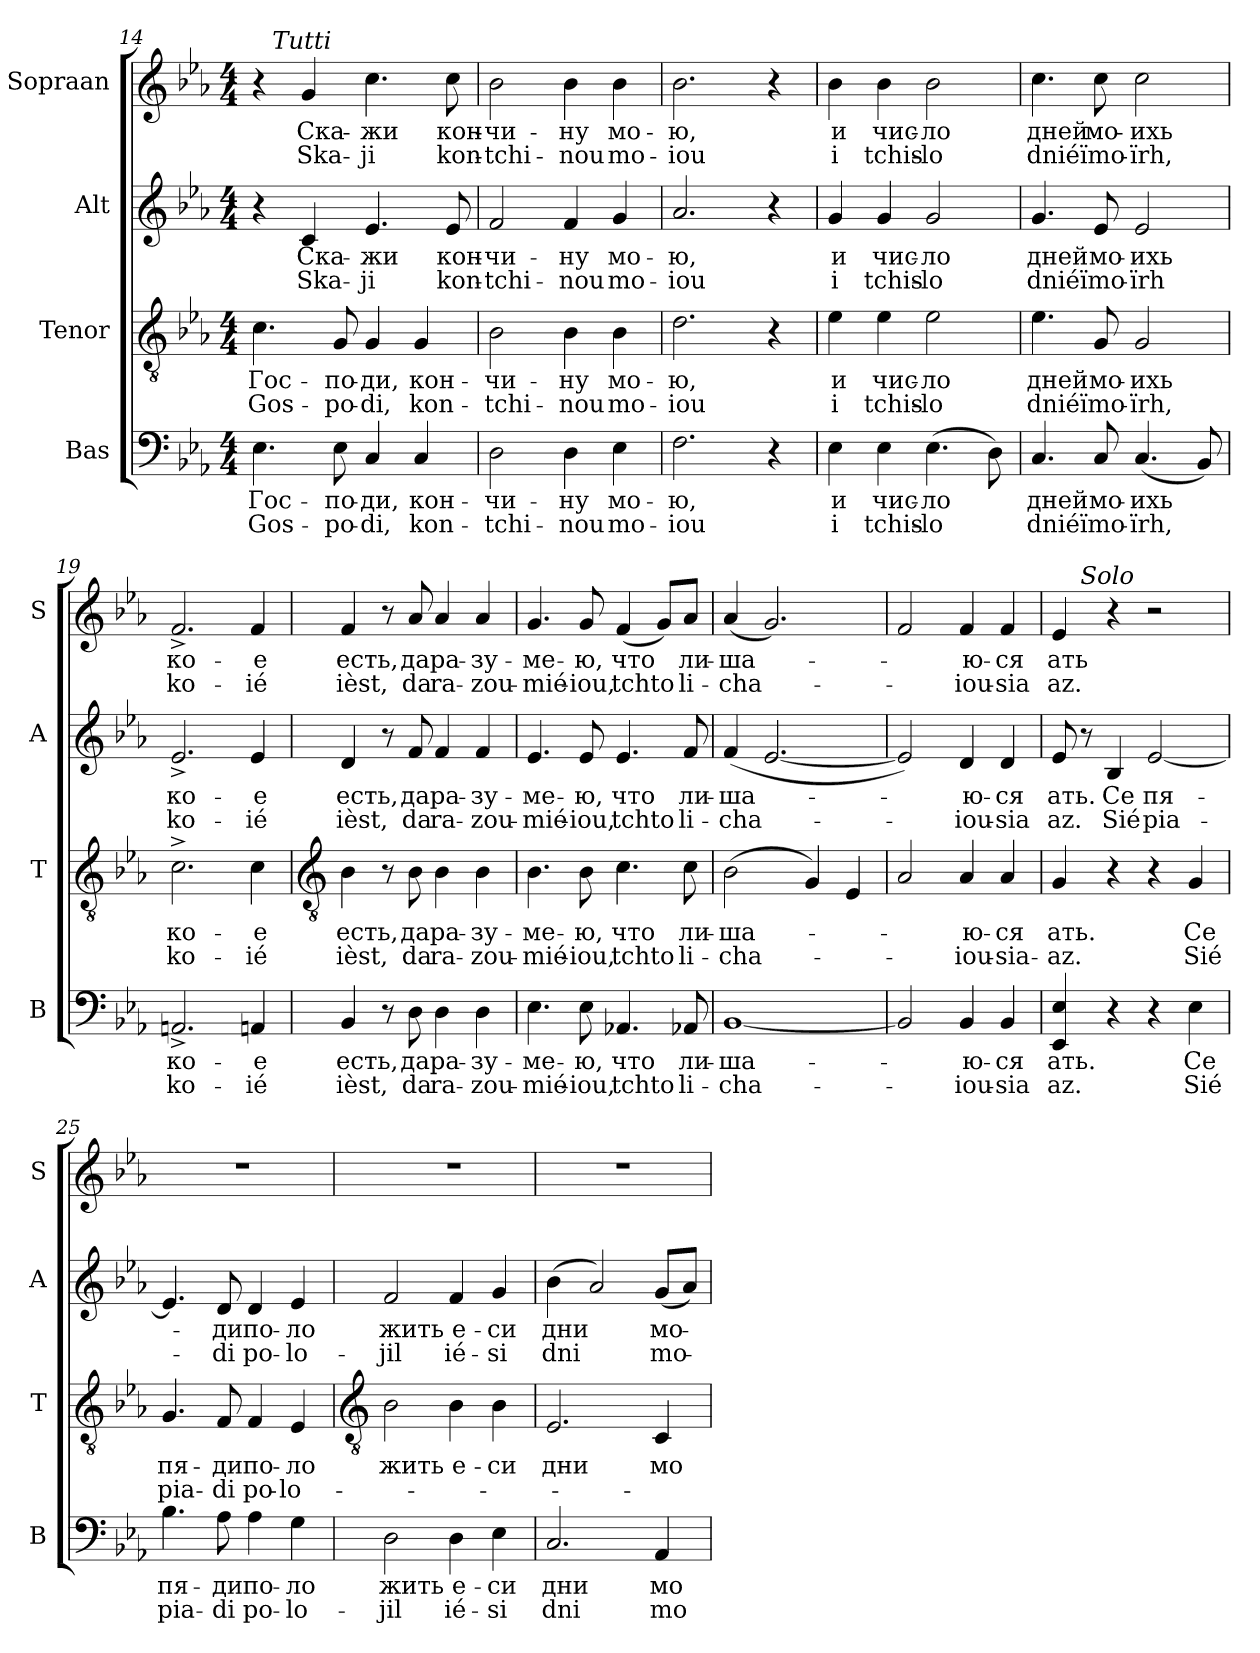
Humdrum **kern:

**kern	**text	**text	**kern	**text	**text	**kern	**text	**text	**kern	**text	**text
*part4	*part4	*part4	*part3	*part3	*part3	*part2	*part2	*part2	*part1	*part1	*part1
*staff4	*staff4	*staff4	*staff3	*staff3	*staff3	*staff2	*staff2	*staff2	*staff1	*staff1	*staff1
*I"Bas	*	*	*I"Tenor	*	*	*I"Alt	*	*	*I"Sopraan	*	*
*I'B	*	*	*I'T	*	*	*I'A	*	*	*I'S	*	*
*clefF4	*	*	*clefGv2	*	*	*clefG2	*	*	*clefG2	*	*
*k[b-e-a-]	*	*	*k[b-e-a-]	*	*	*k[b-e-a-]	*	*	*k[b-e-a-]	*	*
*E-:	*	*	*E-:	*	*	*E-:	*	*	*E-:	*	*
*M4/4	*	*	*M4/4	*	*	*M4/4	*	*	*M4/4	*	*
=14	=14	=14	=14	=14	=14	=14	=14	=14	=14	=14	=14
!	!LO:LY:b	!LO:LY:b	!	!LO:LY:b	!LO:LY:b	!	!	!	!	!	!
4.E-\	Гос-	-Gos-	4.c\	Гос-	-Gos-	4r	.	.	4r	.	.
!	!	!	!	!	!	!	!	!	!LO:TX:a:i:cj:t=Tutti	!	!
!	!	!	!	!	!	!	!LO:LY:b	!LO:LY:b	!	!LO:LY:b	!LO:LY:b
.	.	.	.	.	.	4c/	Ска-	-Ska-	4g/	Ска-	-Ska-
!	!LO:LY:b	!LO:LY:b	!	!LO:LY:b	!LO:LY:b	!	!	!	!	!	!
8E-\	-по-	-po-	8G/	-по-	-po-	.	.	.	.	.	.
!	!LO:LY:b	!LO:LY:b	!	!LO:LY:b	!LO:LY:b	!	!LO:LY:b	!LO:LY:b	!	!LO:LY:b	!LO:LY:b
4C/	-ди,	di,	4G/	-ди,	di,	4.e-/	-жи	ji	4.cc\	-жи	ji
!	!LO:LY:b	!LO:LY:b	!	!LO:LY:b	!LO:LY:b	!	!	!	!	!	!
4C/	кон-	-kon-	4G/	кон-	-kon-	.	.	.	.	.	.
!	!	!	!	!	!	!	!LO:LY:b	!LO:LY:b	!	!LO:LY:b	!LO:LY:b
.	.	.	.	.	.	8e-/	кон-	-kon-	8cc\	кон-	-kon-
=15	=15	=15	=15	=15	=15	=15	=15	=15	=15	=15	=15
!	!LO:LY:b	!LO:LY:b	!	!LO:LY:b	!LO:LY:b	!	!LO:LY:b	!LO:LY:b	!	!LO:LY:b	!LO:LY:b
2D\	-чи-	-tchi-	2B-\	-чи-	-tchi-	2f/	-чи-	-tchi-	2b-\	-чи-	-tchi-
!	!LO:LY:b	!LO:LY:b	!	!LO:LY:b	!LO:LY:b	!	!LO:LY:b	!LO:LY:b	!	!LO:LY:b	!LO:LY:b
4D\	-ну	nou	4B-\	-ну	nou	4f/	-ну	nou	4b-\	-ну	nou
!	!LO:LY:b	!LO:LY:b	!	!LO:LY:b	!LO:LY:b	!	!LO:LY:b	!LO:LY:b	!	!LO:LY:b	!LO:LY:b
4E-\	мо-	-mo-	4B-\	мо-	-mo-	4g/	мо-	-mo-	4b-\	мо-	-mo-
=16	=16	=16	=16	=16	=16	=16	=16	=16	=16	=16	=16
!	!LO:LY:b	!LO:LY:b	!	!LO:LY:b	!LO:LY:b	!	!LO:LY:b	!LO:LY:b	!	!LO:LY:b	!LO:LY:b
2.F\	-ю,	iou	2.d\	-ю,	iou	2.a-/	-ю,	iou	2.b-\	-ю,	iou
4r	.	.	4r	.	.	4r	.	.	4r	.	.
=17	=17	=17	=17	=17	=17	=17	=17	=17	=17	=17	=17
!	!LO:LY:b	!LO:LY:b	!	!LO:LY:b	!LO:LY:b	!	!LO:LY:b	!LO:LY:b	!	!LO:LY:b	!LO:LY:b
4E-\	и	i	4e-\	и	i	4g/	и	i	4b-\	и	i
!	!LO:LY:b	!LO:LY:b	!	!LO:LY:b	!LO:LY:b	!	!LO:LY:b	!LO:LY:b	!	!LO:LY:b	!LO:LY:b
4E-\	чис-	-tchis-	4e-\	чис-	-tchis-	4g/	чис-	-tchis-	4b-\	чис-	-tchis-
!	!LO:LY:b	!LO:LY:b	!	!LO:LY:b	!LO:LY:b	!	!LO:LY:b	!LO:LY:b	!	!LO:LY:b	!LO:LY:b
(>4.E-\	-ло	lo	2e-\	-ло	lo	2g/	-ло	lo	2b-\	-ло	lo
8D\)	.	.	.	.	.	.	.	.	.	.	.
=18	=18	=18	=18	=18	=18	=18	=18	=18	=18	=18	=18
!	!LO:LY:b	!LO:LY:b	!	!LO:LY:b	!LO:LY:b	!	!LO:LY:b	!LO:LY:b	!	!LO:LY:b	!LO:LY:b
4.C/	дней	dniéï	4.e-\	дней	dniéï	4.g/	дней	dniéï	4.cc\	дней	dniéï
!	!LO:LY:b	!LO:LY:b	!	!LO:LY:b	!LO:LY:b	!	!LO:LY:b	!LO:LY:b	!	!LO:LY:b	!LO:LY:b
8C/	мо-	-mo-	8G/	мо-	-mo-	8e-/	мо-	-mo-	8cc\	мо-	-mo-
!	!LO:LY:b	!LO:LY:b	!	!LO:LY:b	!LO:LY:b	!	!LO:LY:b	!LO:LY:b	!	!LO:LY:b	!LO:LY:b
(<4.C/	-ихь	ïrh,	2G/	-ихь	ïrh,	2e-/	-ихь	ïrh	2cc\	-ихь	ïrh,
8BB-/)	.	.	.	.	.	.	.	.	.	.	.
=19	=19	=19	=19	=19	=19	=19	=19	=19	=19	=19	=19
!	!LO:LY:b	!LO:LY:b	!	!LO:LY:b	!LO:LY:b	!	!LO:LY:b	!LO:LY:b	!	!LO:LY:b	!LO:LY:b
2.AAn^/	ко-	-ko-	2.c^\	ко-	-ko-	2.e-^/	ко-	-ko-	2.f^/	ко-	-ko-
!	!LO:LY:b	!LO:LY:b	!	!LO:LY:b	!LO:LY:b	!	!LO:LY:b	!LO:LY:b	!	!LO:LY:b	!LO:LY:b
4AAn/	-е	ié	4c\	-е	ié	4e-/	-е	ié	4f/	-е	ié
!!LO:LB:g=z
=20	=20	=20	=20	=20	=20	=20	=20	=20	=20	=20	=20
*	*	*	*clefGv2	*	*	*	*	*	*	*	*
!	!LO:LY:b	!LO:LY:b	!	!LO:LY:b	!LO:LY:b	!	!LO:LY:b	!LO:LY:b	!	!LO:LY:b	!LO:LY:b
4BB-/	есть,	ièst,	4B-\	есть,	ièst,	4d/	есть,	ièst,	4f/	есть,	ièst,
8r	.	.	8r	.	.	8r	.	.	8r	.	.
!	!LO:LY:b	!LO:LY:b	!	!LO:LY:b	!LO:LY:b	!	!LO:LY:b	!LO:LY:b	!	!LO:LY:b	!LO:LY:b
8D\	да	da	8B-\	да	da	8f/	да	da	8a-/	да	da
!	!LO:LY:b	!LO:LY:b	!	!LO:LY:b	!LO:LY:b	!	!LO:LY:b	!LO:LY:b	!	!LO:LY:b	!LO:LY:b
4D\	ра-	-ra-	4B-\	ра-	-ra-	4f/	ра-	-ra-	4a-/	ра-	-ra-
!	!LO:LY:b	!LO:LY:b	!	!LO:LY:b	!LO:LY:b	!	!LO:LY:b	!LO:LY:b	!	!LO:LY:b	!LO:LY:b
4D\	-зу-	-zou-	4B-\	-зу-	-zou-	4f/	-зу-	-zou-	4a-/	-зу-	-zou-
=21	=21	=21	=21	=21	=21	=21	=21	=21	=21	=21	=21
!	!LO:LY:b	!LO:LY:b	!	!LO:LY:b	!LO:LY:b	!	!LO:LY:b	!LO:LY:b	!	!LO:LY:b	!LO:LY:b
4.E-\	-ме-	-mié-	4.B-\	-ме-	-mié-	4.e-/	-ме-	-mié-	4.g/	-ме-	-mié-
!	!LO:LY:b	!LO:LY:b	!	!LO:LY:b	!LO:LY:b	!	!LO:LY:b	!LO:LY:b	!	!LO:LY:b	!LO:LY:b
8E-\	-ю,	iou,	8B-\	-ю,	iou,	8e-/	-ю,	iou,	8g/	-ю,	iou,
!	!LO:LY:b	!LO:LY:b	!	!LO:LY:b	!LO:LY:b	!	!LO:LY:b	!LO:LY:b	!	!LO:LY:b	!LO:LY:b
4.AA-X/	что	tchto	4.c\	что	tchto	4.e-/	что	tchto	(<4f/	что	tchto
.	.	.	.	.	.	.	.	.	8g/L)	.	.
!	!LO:LY:b	!LO:LY:b	!	!LO:LY:b	!LO:LY:b	!	!LO:LY:b	!LO:LY:b	!	!LO:LY:b	!LO:LY:b
8AA-X/	ли-	-li-	8c\	ли-	-li-	8f/	ли-	-li-	8a-/J	ли-	-li-
=22	=22	=22	=22	=22	=22	=22	=22	=22	=22	=22	=22
!	!LO:LY:b	!LO:LY:b	!	!LO:LY:b	!LO:LY:b	!	!LO:LY:b	!LO:LY:b	!	!LO:LY:b	!LO:LY:b
[1BB-	-шa-	-cha-	(<2B-\	-шa-	-cha-	(<4f/	-шa-	-cha-	(<4a-/	-шa-	-cha-
.	.	.	.	.	.	[2.e-/	.	.	2.g/)	.	.
.	.	.	4G/)	.	.	.	.	.	.	.	.
.	.	.	4E-/	.	.	.	.	.	.	.	.
=23	=23	=23	=23	=23	=23	=23	=23	=23	=23	=23	=23
2BB-/]	.	.	2A-/	.	.	2e-/])	.	.	2f/	.	.
!	!LO:LY:b	!LO:LY:b	!	!LO:LY:b	!LO:LY:b	!	!LO:LY:b	!LO:LY:b	!	!LO:LY:b	!LO:LY:b
4BB-/	-ю-	-iou-	4A-/	-ю-	-iou-	4d/	-ю-	-iou-	4f/	-ю-	-iou-
!	!LO:LY:b	!LO:LY:b	!	!LO:LY:b	!LO:LY:b	!	!LO:LY:b	!LO:LY:b	!	!LO:LY:b	!LO:LY:b
4BB-/	-ся	sia	4A-/	-ся	sia-	4d/	-ся	sia	4f/	-ся	sia
=24	=24	=24	=24	=24	=24	=24	=24	=24	=24	=24	=24
!	!LO:LY:b	!LO:LY:b	!	!LO:LY:b	!LO:LY:b	!	!LO:LY:b	!LO:LY:b	!	!LO:LY:b	!LO:LY:b
4EE-/ 4E-/	ать.	az.	4G/	-ать.	az.	8e-/	ать.	az.	4e-/	ать	az.
.	.	.	.	.	.	8r	.	.	.	.	.
!	!	!	!	!	!	!	!	!	!LO:TX:a:i:cj:t=Solo	!	!
!	!	!	!	!	!	!	!LO:LY:b	!LO:LY:b	!	!	!
4r	.	.	4r	.	.	4B-/	Се	Sié	4r	.	.
!	!	!	!	!	!	!	!LO:LY:b	!LO:LY:b	!	!	!
4r	.	.	4r	.	.	[2e-/	пя-	-pia-	2r	.	.
!	!LO:LY:b	!LO:LY:b	!	!LO:LY:b	!LO:LY:b	!	!	!	!	!	!
4E-\	Се	Sié	4G/	Се	Sié	.	.	.	.	.	.
=25	=25	=25	=25	=25	=25	=25	=25	=25	=25	=25	=25
!	!LO:LY:b	!LO:LY:b	!	!LO:LY:b	!LO:LY:b	!	!	!	!	!	!
4.B-\	пя-	-pia-	4.G/	пя-	-pia-	4.e-/]	.	.	1r	.	.
!	!LO:LY:b	!LO:LY:b	!	!LO:LY:b	!LO:LY:b	!	!LO:LY:b	!LO:LY:b	!	!	!
8A-\	-ди	di	8F/	-ди	di	8d/	-ди	di	.	.	.
!	!LO:LY:b	!LO:LY:b	!	!LO:LY:b	!LO:LY:b	!	!LO:LY:b	!LO:LY:b	!	!	!
4A-\	по-	-po-	4F/	по-	-po-	4d/	по-	-po-	.	.	.
!	!LO:LY:b	!LO:LY:b	!	!LO:LY:b	!LO:LY:b	!	!LO:LY:b	!LO:LY:b	!	!	!
4G\	-ло	lo-	4E-/	-ло	lo-	4e-/	-ло	lo-	.	.	.
!!LO:LB:g=z
=26	=26	=26	=26	=26	=26	=26	=26	=26	=26	=26	=26
*	*	*	*clefGv2	*	*	*	*	*	*	*	*
!	!LO:LY:b	!LO:LY:b	!	!LO:LY:b	!	!	!LO:LY:b	!LO:LY:b	!	!	!
2D\	-жить	jil	2B-\	-жить	.	2f/	-жить	jil	1r	.	.
!	!LO:LY:b	!LO:LY:b	!	!LO:LY:b	!	!	!LO:LY:b	!LO:LY:b	!	!	!
4D\	е-	-ié-	4B-\	е-	.	4f/	е-	-ié-	.	.	.
!	!LO:LY:b	!LO:LY:b	!	!LO:LY:b	!	!	!LO:LY:b	!LO:LY:b	!	!	!
4E-\	-си	si	4B-\	-си	.	4g/	-си	si	.	.	.
=27	=27	=27	=27	=27	=27	=27	=27	=27	=27	=27	=27
!	!LO:LY:b	!LO:LY:b	!	!LO:LY:b	!	!	!LO:LY:b	!LO:LY:b	!	!	!
2.C/	дни	dni	2.E-/	дни	.	(<4b-\	дни	dni	1r	.	.
.	.	.	.	.	.	2a-/)	.	.	.	.	.
!	!LO:LY:b	!LO:LY:b	!	!LO:LY:b	!	!	!LO:LY:b	!LO:LY:b	!	!	!
4AA-/	мо-	-mo-	4C/	мо-	.	(<8g/L	мо-	-mo-	.	.	.
.	.	.	.	.	.	8a-/J)	.	.	.	.	.
=	=	=	=	=	=	=	=	=	=	=	=
*-	*-	*-	*-	*-	*-	*-	*-	*-	*-	*-	*-
